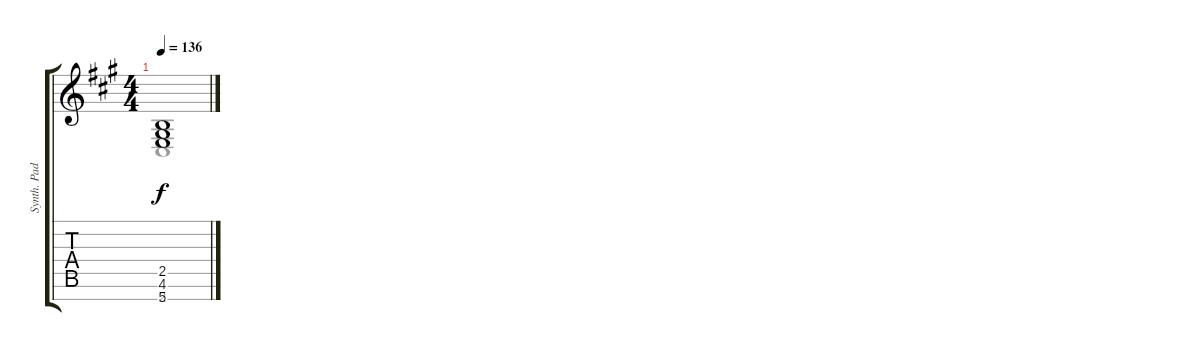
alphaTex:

\track ("Synth. Pad" "Synth. Pad") {instrument pad2warm}
\staff {score tabs}
\tuning (E5 B4 G4 D4 A3 E3 B2) {hide}
\voice
\ts (4 4)
\tempo 136
\clef g2
\ks a
(2.5{t} 4.6{t} 5.7{t}).1{dy f}
\voice
\clef g2
\ottava regular
\simile none
\ks a
2.7{t}.1{dy f}
